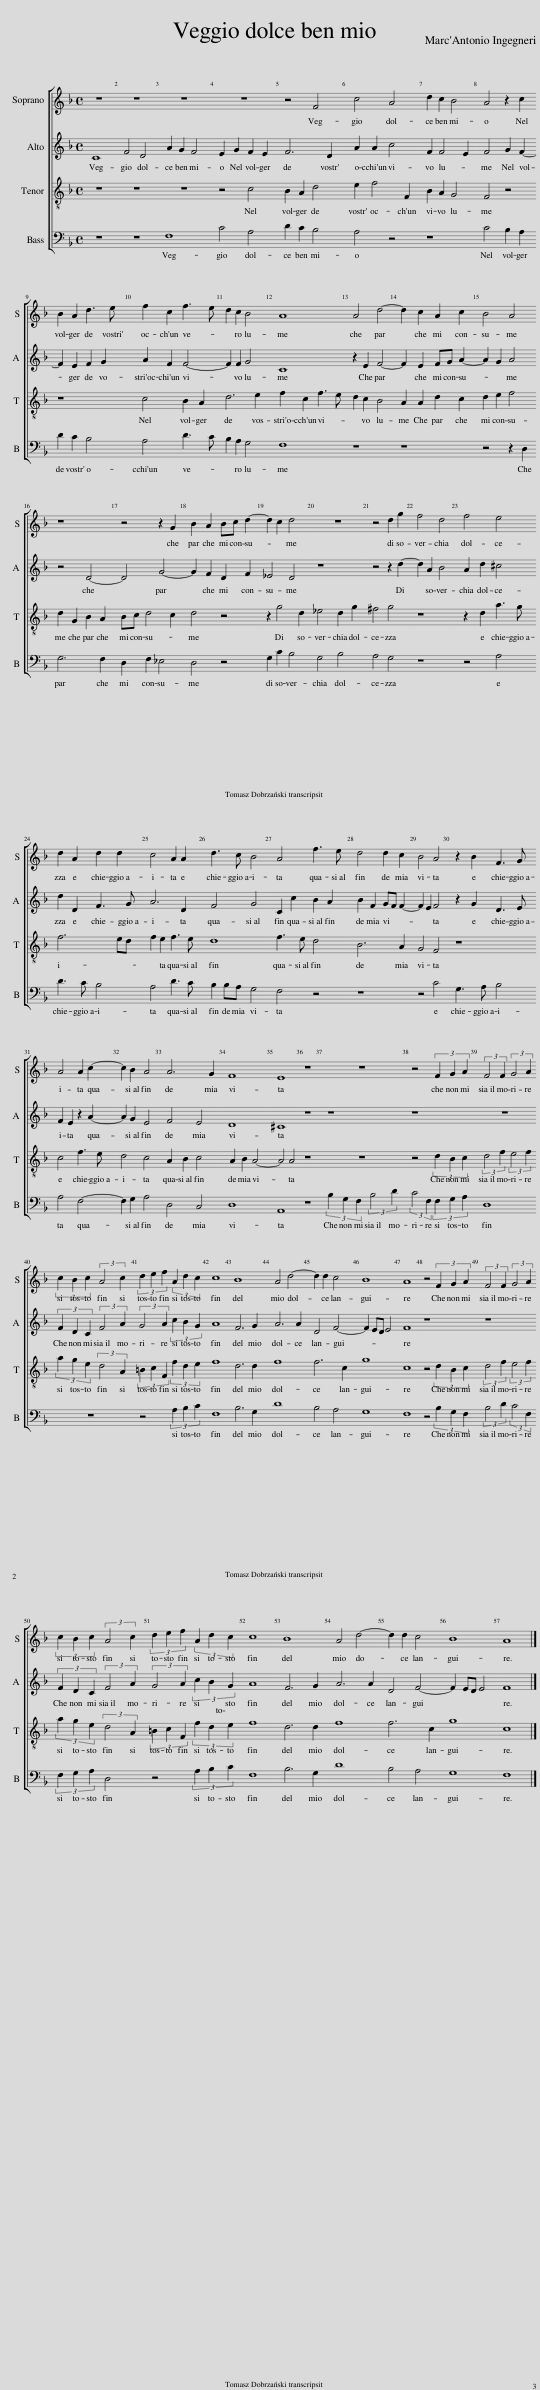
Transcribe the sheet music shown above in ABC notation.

X:1
%%score [ 1 2 3 4 ]
L:1/8
M:4/4
I:linebreak $
K:F
V:1 treble
V:2 treble
V:3 treble-8
V:4 bass
V:1
 z8 | z8 | z8 | z8 | z4 F4 | %5
 c4 A4 | d2 c2 B4 | A4 z2 c2 |$ B2 A2 d3 e | f2 c2 f3 e | %10
 d2 c2 B4 | A8 | A4 d4- | d2 c2 A2 c2 | B4 A4 |$ %15
 z8 | z4 z2 G2 | B2 A2 Bc d2- | d2 c2 d4 | z8 | %20
 z4 d2 g2 | f4 d4 | f4 e4 |$ d2 A2 d2 d2 | c4 A2 A2 | %25
 d3 c B4 | A4 f3 e | d4 d2 c2 | B4 A4 | z2 B2 F3 G |$ %30
 A4 A2 c2- | c2 B2 A4 | A6 G2 | F8 | E8 | %35
 z8 | z8 | z4 (3F2 G2 A2 | (3:2:2F4 F2 (3:2:2G4 A2 |$ (3c2 B2 c2 (3:2:2A4 c2 | %40
 (3d2 e2 f2 (3A2 d2 c2 | c8 | B8 | A4 d4- | d2 d2 c4 | %45
 B8 | A8 | z4 (3F2 G2 A2 | (3:2:2F4 F2 (3:2:2G4 A2 |$ (3c2 B2 c2 (3:2:2A4 c2 | %50
 (3d2 e2 f2 (3A2 d2 c2 | c8 | B8 | A4 d4- | d2 d2 c4 | %55
 B8 | A8 |] %57
V:2
 C8 | F4 D4 | A2 G2 F4 | E2 G2 F2 E2 | F6 D2 | %5
 A2 A2 c4 | F2 F4 E2 | F4 G2 F2- |$ F2 E2 F2 G2 | A2 F2 F4- | %10
 F2 F2 G4 | C8 | z2 E2 F4- | F2 E2 FG A2- | A2 G2 A4 |$ %15
 z4 D4- | D4 G4- | G2 F2 D2 F2 | _E4 D4 | z8 | %20
 z4 z2 d2- | d2 A2 B4 | A2 d2 ^c4 |$ d2 D2 F3 G | A6 D2 | %25
 F4 G4 | C2 c2 B2 A2 | B2 F2 GF F2- | F2 E2 F4 | z2 G2 D3 E |$ %30
 F2 E2 z2 A2- | A2 G2 E4 | F4 E4 | D8 | ^C8 | %35
 z8 | z8 | z8 | z8 |$ (3F2 D2 C2 (3:2:2F4 A2 | %40
 (3:2:2G4 A2 (3c2 B2 G2 | A8 | F6 G2 | A6 A2 | D4 F4- | %45
 F2 ED E4 | F8 | z8 | z8 |$ (3F2 D2 C2 (3:2:2F4 A2 | %50
 (3:2:2G4 A2 (3c2 B2 G2 | A8 | F6 G2 | A6 A2 | D4 F4- | %55
 F2 ED E4 | F8 |] %57
V:3
 z8 | z8 | z8 | z4 c4 | B2 A2 d4 | %5
 e2 f4 F2 | B2 A2 G4 | F4 z4 |$ z8 | c4 B2 A2 | %10
 d6 e2 | f2 c2 f3 e | d2 c2 B4 | A2 A2 d2 c2 | d2 e2 f4 |$ %15
 d2 G2 B2 A2 | Bc d4 c2 | d4 z4 | z2 g4 d2 | _e4 d2 g2 | %20
 ^f4 g4 | z8 | z2 d2 a3 g |$ f6 ed | f2 e2 f3 e | %25
 d8 | f3 e d4 | B6 A2 | G4 F4 | z8 |$ %30
 c4 f3 e | d4 c4 | A2 B2 c4 | A2 B2 A4- | A4 A4 | %35
 z8 | z8 | z4 (3d2 B2 c2 | (3:2:2d4 f2 (3:2:2e4 f2 |$ (3a2 g2 e2 (3:2:2d4 A2 | %40
 (3=B2 c2 F2 (3f2 d2 e2 | f8 | d6 d2 | f8 | f6 c2 | %45
 g8 | c8 | z4 (3d2 B2 c2 | (3:2:2d4 f2 (3:2:2e4 f2 |$ (3a2 g2 e2 (3:2:2d4 A2 | %50
 (3=B2 c2 F2 (3f2 d2 e2 | f8 | d6 d2 | f8 | f6 c2 | %55
 g8 | c8 |] %57
V:4
 z8 | z8 | F,8 | C4 A,4 | D2 C2 B,4 | %5
 A,4 z4 | z8 | C4 B,2 A,2 |$ D2 C2 B,4 | A,4 D3 C | %10
 B,2 A,2 G,4 | F,8 | z8 | z8 | z4 z2 D,2 |$ %15
 G,6 F,2 | D,2 F,2 _E,4 | D,4 z4 | G,2 C2 B,4 | G,4 B,4 | %20
 A,4 G,4 | z8 | z4 A,4 |$ D3 C B,4 | A,4 D3 C | %25
 B,2 B,A, G,4 | F,4 z4 | z8 | z4 C4 | G,3 A, B,4 |$ %30
 A,4 F,4- | F,2 G,2 A,4 | D,4 C,4 | D,8 | A,,8 | %35
 z8 | (3B,2 G,2 F,2 (3:2:2B,4 D2 | (3:2:2C4 F,2 (3F,2 G,2 A,2 | D,8 |$ z8 | %40
 z4 (3A,2 B,2 C2 | F,8 | B,6 G,2 | D8 | B,4 A,4 | %45
 G,8 | F,8 | z4 (3B,2 G,2 F,2 | (3:2:2B,4 D2 (3:2:2C4 F,2 |$ (3F,2 G,2 A,2 D,4 | %50
 z4 (3A,2 B,2 C2 | F,8 | B,6 G,2 | D8 | B,4 A,4 | %55
 G,8 | F,8 |] %57
